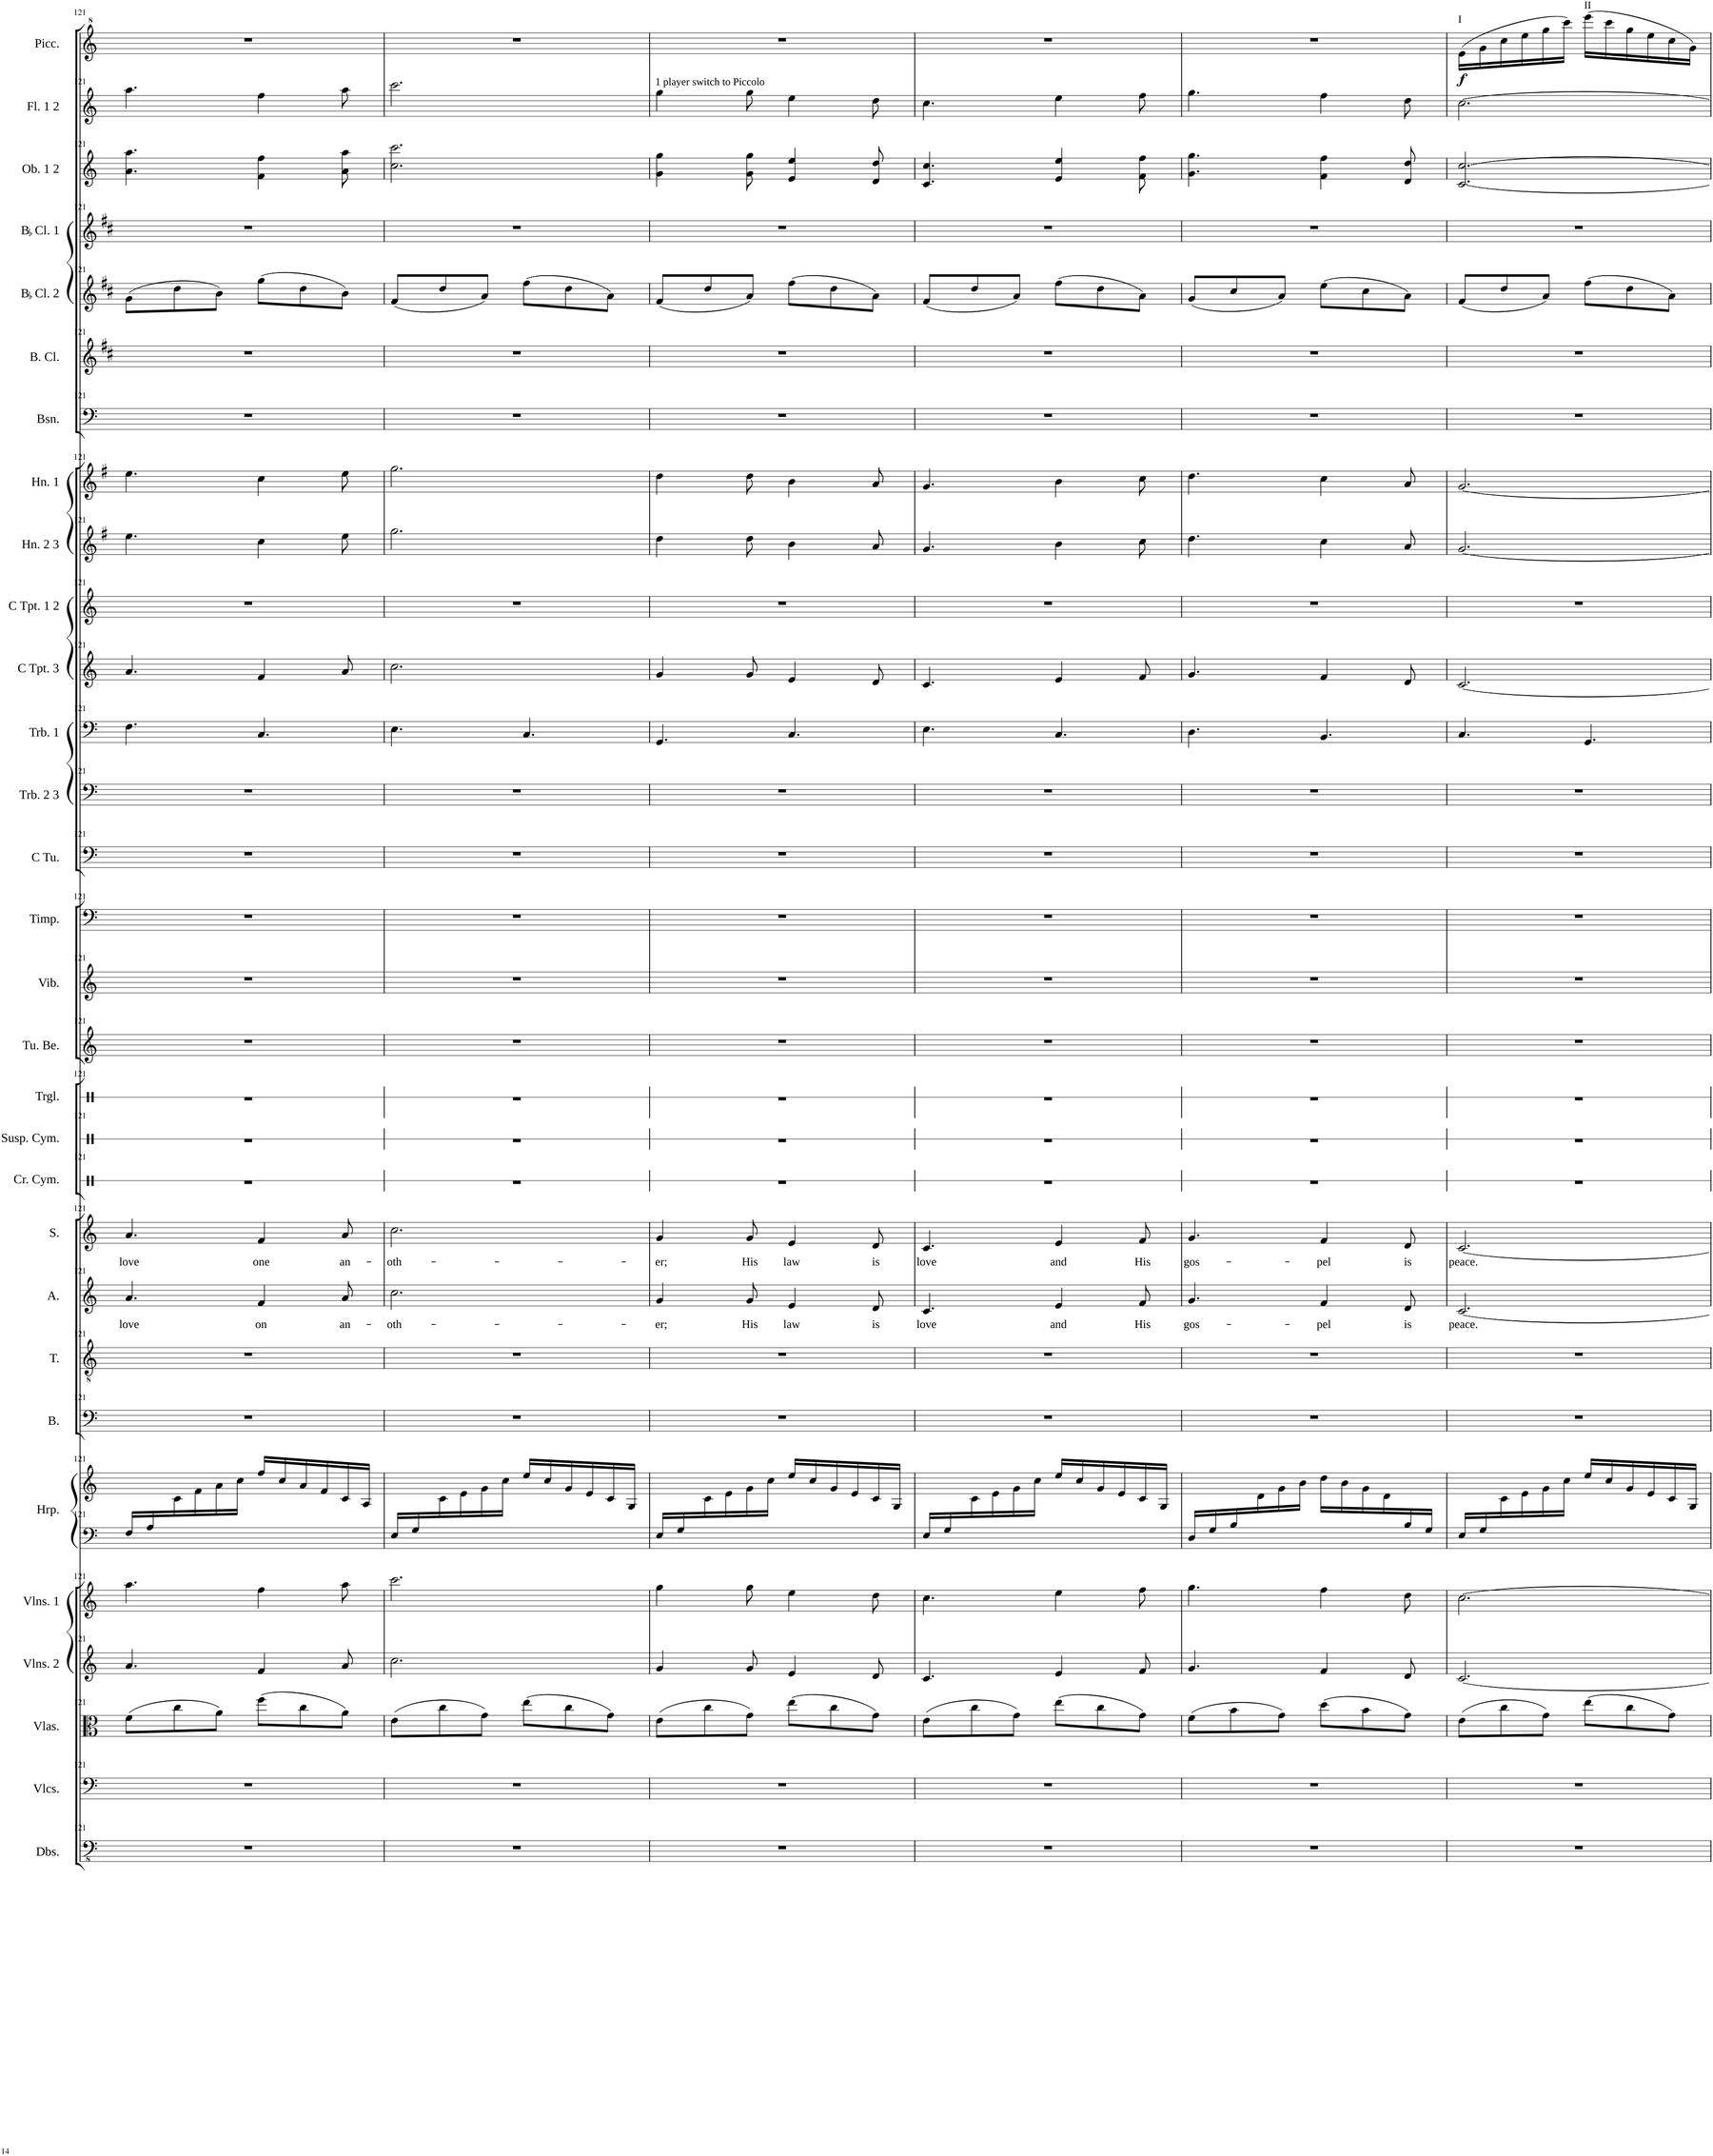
**kern	**kern	**kern	**kern	**kern	**kern	**kern	**kern	**kern	**kern	**text	**kern	**text	**kern	**kern	**kern	**kern	**kern	**kern	**kern	**kern	**kern	**kern	**kern	**kern	**kern	**kern	**kern	**kern	**kern	**kern	**kern	**kern	**dynam
*part30	*part29	*part28	*part27	*part26	*part25	*part25	*part24	*part23	*part22	*part22	*part21	*part21	*part20	*part19	*part18	*part17	*part16	*part15	*part14	*part13	*part12	*part11	*part10	*part9	*part8	*part7	*part6	*part5	*part4	*part3	*part2	*part1	*part1
*staff31	*staff30	*staff29	*staff28	*staff27	*staff26	*staff25	*staff24	*staff23	*staff22	*staff22	*staff21	*staff21	*staff20	*staff19	*staff18	*staff17	*staff16	*staff15	*staff14	*staff13	*staff12	*staff11	*staff10	*staff9	*staff8	*staff7	*staff6	*staff5	*staff4	*staff3	*staff2	*staff1	*staff1
*I"Double Basses	*I"Violoncellos	*I"Violas	*I"Violins 2	*I"Violins 1	*I"Harp	*	*I"Bass	*I"Tenor	*I"Alto	*	*I"Soprano	*	*I"Crash Cymbal	*I"Suspended Cymbal	*I"Triangle	*I"Tubular Bells	*I"Vibraphone	*I"Timpani	*I"C Tuba	*I"Trombone 2 3	*I"Trombone 1	*I"C Trumpet 3	*I"C Trumpet 1 2	*I"Horn 2 3	*I"Horn 1	*I"Bassoon	*I"Bass Clarinet	*I"BaccidentalFlat Clarinet 2	*I"BaccidentalFlat Clarinet 1	*I"Oboe 1 2	*I"Flute 1 2	*I"Piccolo	*
*I'Dbs.	*I'Vlcs.	*I'Vlas.	*I'Vlns. 2	*I'Vlns. 1	*I'Hrp.	*	*I'B.	*I'T.	*I'A.	*	*I'S.	*	*I'Cr. Cym.	*I'Susp. Cym.	*I'Trgl.	*I'Tu. Be.	*I'Vib.	*I'Timp.	*I'C Tu.	*I'Trb. 2 3	*I'Trb. 1	*I'C Tpt. 3	*I'C Tpt. 1 2	*I'Hn. 2 3	*I'Hn. 1	*I'Bsn.	*I'B. Cl.	*I'BaccidentalFlat Cl. 2	*I'BaccidentalFlat Cl. 1	*I'Ob. 1 2	*I'Fl. 1 2	*I'Picc.	*
!!LO:PB:g=z
*clefFv4	*clefF4	*clefC3	*clefG2	*clefG2	*clefF4	*clefG2	*clefF4	*clefGv2	*clefG2	*	*clefG2	*	*clefX	*clefX	*clefX	*clefG2	*clefG2	*clefF4	*clefF4	*clefF4	*clefF4	*clefG2	*clefG2	*clefG2	*clefG2	*clefF4	*clefG2	*clefG2	*clefG2	*clefG2	*clefG2	*clefG^2	*
*	*	*	*	*	*	*	*	*	*	*	*	*	*	*	*	*	*	*	*	*	*	*	*	*Trd4c7	*Trd4c7	*	*Trd8c14	*Trd1c2	*Trd1c2	*	*	*Trd-7c-12	*
*k[]	*k[]	*k[]	*k[]	*k[]	*k[]	*k[]	*k[]	*k[]	*k[]	*	*k[]	*	*k[]	*k[]	*k[]	*k[]	*k[]	*k[]	*k[]	*k[]	*k[]	*k[]	*k[]	*k[f#]	*k[f#]	*k[]	*k[f#c#]	*k[f#c#]	*k[f#c#]	*k[]	*k[]	*k[]	*
*M6/8	*M6/8	*M6/8	*M6/8	*M6/8	*M6/8	*M6/8	*M6/8	*M6/8	*M6/8	*	*M6/8	*	*M6/8	*M6/8	*M6/8	*M6/8	*M6/8	*M6/8	*M6/8	*M6/8	*M6/8	*M6/8	*M6/8	*M6/8	*M6/8	*M6/8	*M6/8	*M6/8	*M6/8	*M6/8	*M6/8	*M6/8	*
=121	=121	=121	=121	=121	=121	=121	=121	=121	=121	=121	=121	=121	=121	=121	=121	=121	=121	=121	=121	=121	=121	=121	=121	=121	=121	=121	=121	=121	=121	=121	=121	=121	=121
*	*	*	*	*	*^	*	*	*	*	*	*	*	*	*	*	*	*	*	*	*	*	*	*	*	*	*	*	*	*	*	*	*	*
!	!	!	!	!	!	!	!	!	!	!	!LO:LY:b	!	!LO:LY:b	!	!	!	!	!	!	!	!	!	!	!	!	!	!	!	!	!	!	!	!	!
2.r	2.r	(8f\L	4.a/	4.aa\	16F/LL	2.ryy	8ryy	2.r	2.r	4.a/	love	4.a/	love	2.r	2.r	2.r	2.r	2.r	2.r	2.r	2.r	4.F\	4.a/	2.r	4.ee\	4.ee\	2.r	2.r	(8g\L	2.r	4.a\ 4.aa\	4.aa\	2.r	.
.	.	.	.	.	16A/	.	.	.	.	.	.	.	.	.	.	.	.	.	.	.	.	.	.	.	.	.	.	.	.	.	.	.	.	.
.	.	8cc\	.	.	2ryy	.	16c\	.	.	.	.	.	.	.	.	.	.	.	.	.	.	.	.	.	.	.	.	.	8dd\	.	.	.	.	.
.	.	.	.	.	.	.	16f\	.	.	.	.	.	.	.	.	.	.	.	.	.	.	.	.	.	.	.	.	.	.	.	.	.	.	.
.	.	8a\J)	.	.	.	.	16a\	.	.	.	.	.	.	.	.	.	.	.	.	.	.	.	.	.	.	.	.	.	8b\J)	.	.	.	.	.
.	.	.	.	.	.	.	16cc\JJ	.	.	.	.	.	.	.	.	.	.	.	.	.	.	.	.	.	.	.	.	.	.	.	.	.	.	.
!	!	!	!	!	!	!	!	!	!	!	!LO:LY:b	!	!LO:LY:b	!	!	!	!	!	!	!	!	!	!	!	!	!	!	!	!	!	!	!	!	!
.	.	(8ff\L	4f/	4ff\	.	.	16ff/LL	.	.	4f/	on	4f/	one	.	.	.	.	.	.	.	.	4.C/	4f/	.	4cc\	4cc\	.	.	(8gg\L	.	4f\ 4ff\	4ff\	.	.
.	.	.	.	.	.	.	16cc/	.	.	.	.	.	.	.	.	.	.	.	.	.	.	.	.	.	.	.	.	.	.	.	.	.	.	.
.	.	8cc\	.	.	.	.	16a/	.	.	.	.	.	.	.	.	.	.	.	.	.	.	.	.	.	.	.	.	.	8dd\	.	.	.	.	.
.	.	.	.	.	.	.	16f/	.	.	.	.	.	.	.	.	.	.	.	.	.	.	.	.	.	.	.	.	.	.	.	.	.	.	.
!	!	!	!	!	!	!	!	!	!	!	!LO:LY:b	!	!LO:LY:b	!	!	!	!	!	!	!	!	!	!	!	!	!	!	!	!	!	!	!	!	!
.	.	8a\J)	8a/	8aa\	8ryy	.	16c/	.	.	8a/	an-	8a/	an-	.	.	.	.	.	.	.	.	.	8a/	.	8ee\	8ee\	.	.	8b\J)	.	8a\ 8aa\	8aa\	.	.
.	.	.	.	.	.	.	16A/JJ	.	.	.	.	.	.	.	.	.	.	.	.	.	.	.	.	.	.	.	.	.	.	.	.	.	.	.
=122	=122	=122	=122	=122	=122	=122	=122	=122	=122	=122	=122	=122	=122	=122	=122	=122	=122	=122	=122	=122	=122	=122	=122	=122	=122	=122	=122	=122	=122	=122	=122	=122	=122	=122
!	!	!	!	!	!	!	!	!	!	!	!LO:LY:b	!	!LO:LY:b	!	!	!	!	!	!	!	!	!	!	!	!	!	!	!	!	!	!	!	!	!
2.r	2.r	(8e\L	2.cc\	2.ccc\	16E/LL	2.ryy	8ryy	2.r	2.r	2.cc\	-oth-	2.cc\	-oth-	2.r	2.r	2.r	2.r	2.r	2.r	2.r	2.r	4.E\	2.cc\	2.r	2.gg\	2.gg\	2.r	2.r	(8f#/L	2.r	2.cc\ 2.ccc\	2.ccc\	2.r	.
.	.	.	.	.	16G/	.	.	.	.	.	.	.	.	.	.	.	.	.	.	.	.	.	.	.	.	.	.	.	.	.	.	.	.	.
.	.	8cc\	.	.	2ryy	.	16c\	.	.	.	.	.	.	.	.	.	.	.	.	.	.	.	.	.	.	.	.	.	8dd/	.	.	.	.	.
.	.	.	.	.	.	.	16e\	.	.	.	.	.	.	.	.	.	.	.	.	.	.	.	.	.	.	.	.	.	.	.	.	.	.	.
.	.	8g\J)	.	.	.	.	16g\	.	.	.	.	.	.	.	.	.	.	.	.	.	.	.	.	.	.	.	.	.	8a/J)	.	.	.	.	.
.	.	.	.	.	.	.	16cc\JJ	.	.	.	.	.	.	.	.	.	.	.	.	.	.	.	.	.	.	.	.	.	.	.	.	.	.	.
.	.	(8ee\L	.	.	.	.	16ee/LL	.	.	.	.	.	.	.	.	.	.	.	.	.	.	4.C/	.	.	.	.	.	.	(8ff#\L	.	.	.	.	.
.	.	.	.	.	.	.	16cc/	.	.	.	.	.	.	.	.	.	.	.	.	.	.	.	.	.	.	.	.	.	.	.	.	.	.	.
.	.	8cc\	.	.	.	.	16g/	.	.	.	.	.	.	.	.	.	.	.	.	.	.	.	.	.	.	.	.	.	8dd\	.	.	.	.	.
.	.	.	.	.	.	.	16e/	.	.	.	.	.	.	.	.	.	.	.	.	.	.	.	.	.	.	.	.	.	.	.	.	.	.	.
.	.	8g\J)	.	.	8ryy	.	16c/	.	.	.	.	.	.	.	.	.	.	.	.	.	.	.	.	.	.	.	.	.	8a\J)	.	.	.	.	.
.	.	.	.	.	.	.	16G/JJ	.	.	.	.	.	.	.	.	.	.	.	.	.	.	.	.	.	.	.	.	.	.	.	.	.	.	.
=123	=123	=123	=123	=123	=123	=123	=123	=123	=123	=123	=123	=123	=123	=123	=123	=123	=123	=123	=123	=123	=123	=123	=123	=123	=123	=123	=123	=123	=123	=123	=123	=123	=123	=123
!	!	!	!	!	!	!	!	!	!	!	!	!	!	!	!	!	!	!	!	!	!	!	!	!	!	!	!	!	!	!	!	!LO:TX:a:t=1 player switch to Piccolo	!	!
!	!	!	!	!	!	!	!	!	!	!	!LO:LY:b	!	!LO:LY:b	!	!	!	!	!	!	!	!	!	!	!	!	!	!	!	!	!	!	!	!	!
2.r	2.r	(8e\L	4g/	4gg\	16E/LL	2.ryy	8ryy	2.r	2.r	4g/	-er;	4g/	-er;	2.r	2.r	2.r	2.r	2.r	2.r	2.r	2.r	4.GG/	4g/	2.r	4dd\	4dd\	2.r	2.r	(8f#/L	2.r	4g\ 4gg\	4gg\	2.r	.
.	.	.	.	.	16G/	.	.	.	.	.	.	.	.	.	.	.	.	.	.	.	.	.	.	.	.	.	.	.	.	.	.	.	.	.
.	.	8cc\	.	.	2ryy	.	16c\	.	.	.	.	.	.	.	.	.	.	.	.	.	.	.	.	.	.	.	.	.	8dd/	.	.	.	.	.
.	.	.	.	.	.	.	16e\	.	.	.	.	.	.	.	.	.	.	.	.	.	.	.	.	.	.	.	.	.	.	.	.	.	.	.
!	!	!	!	!	!	!	!	!	!	!	!LO:LY:b	!	!LO:LY:b	!	!	!	!	!	!	!	!	!	!	!	!	!	!	!	!	!	!	!	!	!
.	.	8g\J)	8g/	8gg\	.	.	16g\	.	.	8g/	His	8g/	His	.	.	.	.	.	.	.	.	.	8g/	.	8dd\	8dd\	.	.	8a/J)	.	8g\ 8gg\	8gg\	.	.
.	.	.	.	.	.	.	16cc\JJ	.	.	.	.	.	.	.	.	.	.	.	.	.	.	.	.	.	.	.	.	.	.	.	.	.	.	.
!	!	!	!	!	!	!	!	!	!	!	!LO:LY:b	!	!LO:LY:b	!	!	!	!	!	!	!	!	!	!	!	!	!	!	!	!	!	!	!	!	!
.	.	(8ee\L	4e/	4ee\	.	.	16ee/LL	.	.	4e/	law	4e/	law	.	.	.	.	.	.	.	.	4.C/	4e/	.	4b\	4b\	.	.	(8ff#\L	.	4e/ 4ee/	4ee\	.	.
.	.	.	.	.	.	.	16cc/	.	.	.	.	.	.	.	.	.	.	.	.	.	.	.	.	.	.	.	.	.	.	.	.	.	.	.
.	.	8cc\	.	.	.	.	16g/	.	.	.	.	.	.	.	.	.	.	.	.	.	.	.	.	.	.	.	.	.	8dd\	.	.	.	.	.
.	.	.	.	.	.	.	16e/	.	.	.	.	.	.	.	.	.	.	.	.	.	.	.	.	.	.	.	.	.	.	.	.	.	.	.
!	!	!	!	!	!	!	!	!	!	!	!LO:LY:b	!	!LO:LY:b	!	!	!	!	!	!	!	!	!	!	!	!	!	!	!	!	!	!	!	!	!
.	.	8g\J)	8d/	8dd\	8ryy	.	16c/	.	.	8d/	is	8d/	is	.	.	.	.	.	.	.	.	.	8d/	.	8a/	8a/	.	.	8a\J)	.	8d/ 8dd/	8dd\	.	.
.	.	.	.	.	.	.	16G/JJ	.	.	.	.	.	.	.	.	.	.	.	.	.	.	.	.	.	.	.	.	.	.	.	.	.	.	.
=124	=124	=124	=124	=124	=124	=124	=124	=124	=124	=124	=124	=124	=124	=124	=124	=124	=124	=124	=124	=124	=124	=124	=124	=124	=124	=124	=124	=124	=124	=124	=124	=124	=124	=124
!	!	!	!	!	!	!	!	!	!	!	!LO:LY:b	!	!LO:LY:b	!	!	!	!	!	!	!	!	!	!	!	!	!	!	!	!	!	!	!	!	!
2.r	2.r	(8e\L	4.c/	4.cc\	16E/LL	2.ryy	8ryy	2.r	2.r	4.c/	love	4.c/	love	2.r	2.r	2.r	2.r	2.r	2.r	2.r	2.r	4.E\	4.c/	2.r	4.g/	4.g/	2.r	2.r	(8f#/L	2.r	4.c/ 4.cc/	4.cc\	2.r	.
.	.	.	.	.	16G/	.	.	.	.	.	.	.	.	.	.	.	.	.	.	.	.	.	.	.	.	.	.	.	.	.	.	.	.	.
.	.	8cc\	.	.	2ryy	.	16c\	.	.	.	.	.	.	.	.	.	.	.	.	.	.	.	.	.	.	.	.	.	8dd/	.	.	.	.	.
.	.	.	.	.	.	.	16e\	.	.	.	.	.	.	.	.	.	.	.	.	.	.	.	.	.	.	.	.	.	.	.	.	.	.	.
.	.	8g\J)	.	.	.	.	16g\	.	.	.	.	.	.	.	.	.	.	.	.	.	.	.	.	.	.	.	.	.	8a/J)	.	.	.	.	.
.	.	.	.	.	.	.	16cc\JJ	.	.	.	.	.	.	.	.	.	.	.	.	.	.	.	.	.	.	.	.	.	.	.	.	.	.	.
!	!	!	!	!	!	!	!	!	!	!	!LO:LY:b	!	!LO:LY:b	!	!	!	!	!	!	!	!	!	!	!	!	!	!	!	!	!	!	!	!	!
.	.	(8ee\L	4e/	4ee\	.	.	16ee/LL	.	.	4e/	and	4e/	and	.	.	.	.	.	.	.	.	4.C/	4e/	.	4b\	4b\	.	.	(8ff#\L	.	4e/ 4ee/	4ee\	.	.
.	.	.	.	.	.	.	16cc/	.	.	.	.	.	.	.	.	.	.	.	.	.	.	.	.	.	.	.	.	.	.	.	.	.	.	.
.	.	8cc\	.	.	.	.	16g/	.	.	.	.	.	.	.	.	.	.	.	.	.	.	.	.	.	.	.	.	.	8dd\	.	.	.	.	.
.	.	.	.	.	.	.	16e/	.	.	.	.	.	.	.	.	.	.	.	.	.	.	.	.	.	.	.	.	.	.	.	.	.	.	.
!	!	!	!	!	!	!	!	!	!	!	!LO:LY:b	!	!LO:LY:b	!	!	!	!	!	!	!	!	!	!	!	!	!	!	!	!	!	!	!	!	!
.	.	8g\J)	8f/	8ff\	8ryy	.	16c/	.	.	8f/	His	8f/	His	.	.	.	.	.	.	.	.	.	8f/	.	8cc\	8cc\	.	.	8a\J)	.	8f\ 8ff\	8ff\	.	.
.	.	.	.	.	.	.	16G/JJ	.	.	.	.	.	.	.	.	.	.	.	.	.	.	.	.	.	.	.	.	.	.	.	.	.	.	.
=125	=125	=125	=125	=125	=125	=125	=125	=125	=125	=125	=125	=125	=125	=125	=125	=125	=125	=125	=125	=125	=125	=125	=125	=125	=125	=125	=125	=125	=125	=125	=125	=125	=125	=125
!	!	!	!	!	!	!	!	!	!	!	!LO:LY:b	!	!LO:LY:b	!	!	!	!	!	!	!	!	!	!	!	!	!	!	!	!	!	!	!	!	!
2.r	2.r	(8f\L	4.g/	4.gg\	16D/LL	2.ryy	8.ryy	2.r	2.r	4.g/	gos-	4.g/	gos-	2.r	2.r	2.r	2.r	2.r	2.r	2.r	2.r	4.D\	4.g/	2.r	4.dd\	4.dd\	2.r	2.r	(8g/L	2.r	4.g\ 4.gg\	4.gg\	2.r	.
.	.	.	.	.	16G/	.	.	.	.	.	.	.	.	.	.	.	.	.	.	.	.	.	.	.	.	.	.	.	.	.	.	.	.	.
.	.	8b\	.	.	16B/	.	.	.	.	.	.	.	.	.	.	.	.	.	.	.	.	.	.	.	.	.	.	.	8cc#/	.	.	.	.	.
.	.	.	.	.	4..ryy	.	16d\	.	.	.	.	.	.	.	.	.	.	.	.	.	.	.	.	.	.	.	.	.	.	.	.	.	.	.
.	.	8g\J)	.	.	.	.	16g\	.	.	.	.	.	.	.	.	.	.	.	.	.	.	.	.	.	.	.	.	.	8a/J)	.	.	.	.	.
.	.	.	.	.	.	.	16b\JJ	.	.	.	.	.	.	.	.	.	.	.	.	.	.	.	.	.	.	.	.	.	.	.	.	.	.	.
!	!	!	!	!	!	!	!	!	!	!	!LO:LY:b	!	!LO:LY:b	!	!	!	!	!	!	!	!	!	!	!	!	!	!	!	!	!	!	!	!	!
.	.	(8dd\L	4f/	4ff\	.	.	16dd\LL	.	.	4f/	-pel	4f/	-pel	.	.	.	.	.	.	.	.	4.BB/	4f/	.	4cc\	4cc\	.	.	(8ee\L	.	4f\ 4ff\	4ff\	.	.
.	.	.	.	.	.	.	16b\	.	.	.	.	.	.	.	.	.	.	.	.	.	.	.	.	.	.	.	.	.	.	.	.	.	.	.
.	.	8b\	.	.	.	.	16g\	.	.	.	.	.	.	.	.	.	.	.	.	.	.	.	.	.	.	.	.	.	8cc#\	.	.	.	.	.
.	.	.	.	.	.	.	16d\	.	.	.	.	.	.	.	.	.	.	.	.	.	.	.	.	.	.	.	.	.	.	.	.	.	.	.
!	!	!	!	!	!	!	!	!	!	!	!LO:LY:b	!	!LO:LY:b	!	!	!	!	!	!	!	!	!	!	!	!	!	!	!	!	!	!	!	!	!
.	.	8g\J)	8d/	8dd\	16B/	.	8ryy	.	.	8d/	is	8d/	is	.	.	.	.	.	.	.	.	.	8d/	.	8a/	8a/	.	.	8a\J)	.	8d/ 8dd/	8dd\	.	.
.	.	.	.	.	16G/JJ	.	.	.	.	.	.	.	.	.	.	.	.	.	.	.	.	.	.	.	.	.	.	.	.	.	.	.	.	.
=126	=126	=126	=126	=126	=126	=126	=126	=126	=126	=126	=126	=126	=126	=126	=126	=126	=126	=126	=126	=126	=126	=126	=126	=126	=126	=126	=126	=126	=126	=126	=126	=126	=126	=126
!	!	!	!	!	!	!	!	!	!	!	!	!	!	!	!	!	!	!	!	!	!	!	!	!	!	!	!	!	!	!	!	!	!LO:TX:a:t=I	!
!	!	!	!	!	!	!	!	!	!	!	!LO:LY:b	!	!LO:LY:b	!	!	!	!	!	!	!	!	!	!	!	!	!	!	!	!	!	!	!	!	!LO:DY:b
2.r	2.r	(8e\L	[2.c/	[>2.cc\	16E/LL	2.ryy	8ryy	2.r	2.r	[2.c/	peace.	[2.c/	peace.	2.r	2.r	2.r	2.r	2.r	2.r	2.r	2.r	4.C/	[2.c/	2.r	[2.g/	[2.g/	2.r	2.r	(8f#/L	2.r	[2.c/ [>2.cc/	[2.cc\	(16ee\LL	f
.	.	.	.	.	16G/	.	.	.	.	.	.	.	.	.	.	.	.	.	.	.	.	.	.	.	.	.	.	.	.	.	.	.	16gg\	.
.	.	8cc\	.	.	2ryy	.	16c\	.	.	.	.	.	.	.	.	.	.	.	.	.	.	.	.	.	.	.	.	.	8dd/	.	.	.	16ccc\	.
.	.	.	.	.	.	.	16e\	.	.	.	.	.	.	.	.	.	.	.	.	.	.	.	.	.	.	.	.	.	.	.	.	.	16eee\	.
.	.	8g\J)	.	.	.	.	16g\	.	.	.	.	.	.	.	.	.	.	.	.	.	.	.	.	.	.	.	.	.	8a/J)	.	.	.	16ggg\	.
.	.	.	.	.	.	.	16cc\JJ	.	.	.	.	.	.	.	.	.	.	.	.	.	.	.	.	.	.	.	.	.	.	.	.	.	16cccc\JJ)	.
!	!	!	!	!	!	!	!	!	!	!	!	!	!	!	!	!	!	!	!	!	!	!	!	!	!	!	!	!	!	!	!	!	!LO:TX:a:t=II	!
.	.	(8ee\L	.	.	.	.	16ee/LL	.	.	.	.	.	.	.	.	.	.	.	.	.	.	4.GG/	.	.	.	.	.	.	(8ff#\L	.	.	.	(16eeee\LL	.
.	.	.	.	.	.	.	16cc/	.	.	.	.	.	.	.	.	.	.	.	.	.	.	.	.	.	.	.	.	.	.	.	.	.	16cccc\	.
.	.	8cc\	.	.	.	.	16g/	.	.	.	.	.	.	.	.	.	.	.	.	.	.	.	.	.	.	.	.	.	8dd\	.	.	.	16ggg\	.
.	.	.	.	.	.	.	16e/	.	.	.	.	.	.	.	.	.	.	.	.	.	.	.	.	.	.	.	.	.	.	.	.	.	16eee\	.
.	.	8g\J)	.	.	8ryy	.	16c/	.	.	.	.	.	.	.	.	.	.	.	.	.	.	.	.	.	.	.	.	.	8a\J)	.	.	.	16ccc\	.
.	.	.	.	.	.	.	16G/JJ	.	.	.	.	.	.	.	.	.	.	.	.	.	.	.	.	.	.	.	.	.	.	.	.	.	16gg\JJ)	.
*	*	*	*	*	*v	*v	*	*	*	*	*	*	*	*	*	*	*	*	*	*	*	*	*	*	*	*	*	*	*	*	*	*	*	*
=	=	=	=	=	=	=	=	=	=	=	=	=	=	=	=	=	=	=	=	=	=	=	=	=	=	=	=	=	=	=	=	=	=
*-	*-	*-	*-	*-	*-	*-	*-	*-	*-	*-	*-	*-	*-	*-	*-	*-	*-	*-	*-	*-	*-	*-	*-	*-	*-	*-	*-	*-	*-	*-	*-	*-	*-
